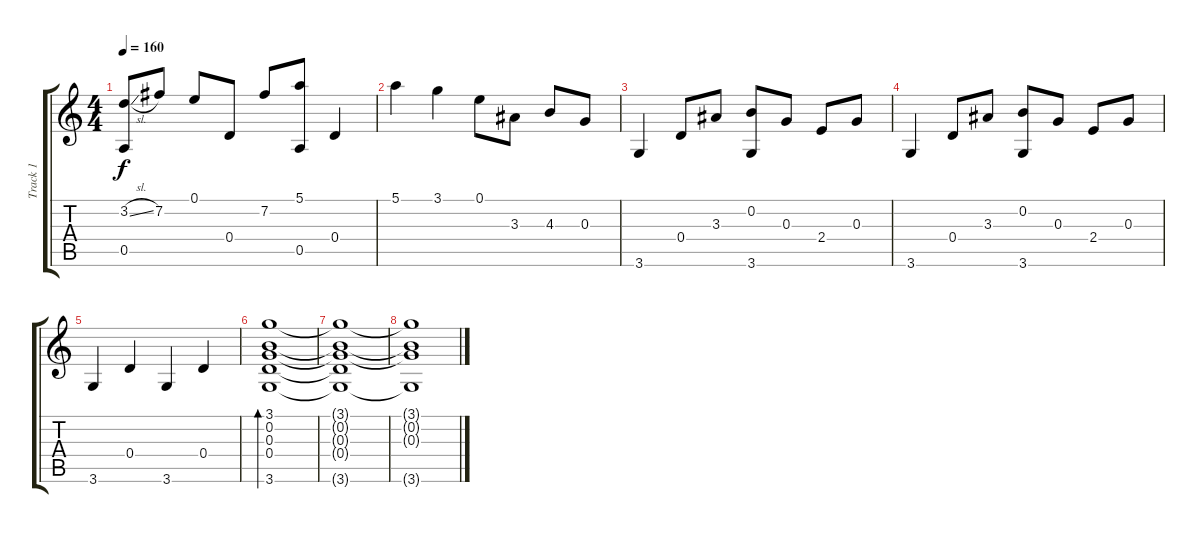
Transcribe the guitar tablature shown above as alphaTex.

\track ("Track 1" "Track 1") {instrument acousticguitarsteel}
\staff {score tabs}
\tuning (E4 B3 G3 D3 A2 E2) {hide}
\ts (4 4)
\tempo 160
\clef g2
\ks c
(3.2{sl} 0.5).8{dy f} 7.2.8 0.1.8 0.4.8 7.2.8 (5.1 0.5).8 0.4.4 |
5.1.4 3.1.4 0.1.8 3.3.8 4.3.8 0.3.8 |
3.6.4 0.4.8 3.3.8 (0.2 3.6).8 0.3.8 2.4.8 0.3.8 |
3.6.4 0.4.8 3.3.8 (0.2 3.6).8 0.3.8 2.4.8 0.3.8 |
3.6.4 0.4.4 3.6.4 0.4.4 |
(3.1 0.2 0.3 0.4 3.6).1{bd 480} |
(3.1{t} 0.2{t} 0.3{t} 0.4{t} 3.6{t}).1 |
(3.1{t} 0.2{t} 0.3{t} 3.6{t}).1
